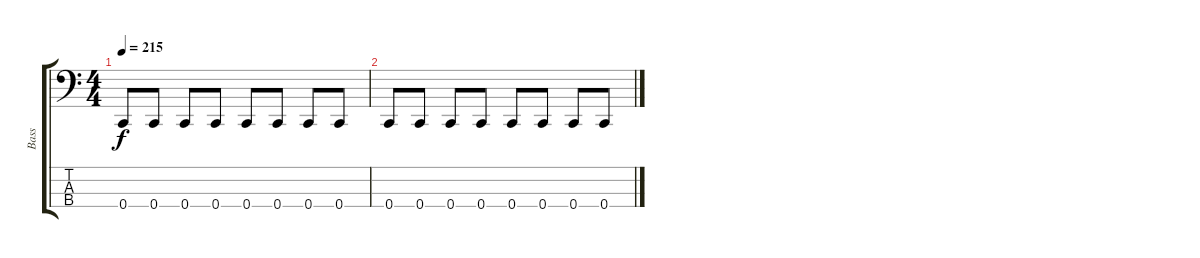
\track ("Bass" "Bass") {instrument electricbasspick}
\staff {score tabs}
\tuning (F2 C2 G1 C1) {hide}
\ts (4 4)
\tempo 215
\clef f4
\ks c
0.4.8{dy f} 0.4.8 0.4.8 0.4.8 0.4.8 0.4.8 0.4.8 0.4.8 |
0.4.8 0.4.8 0.4.8 0.4.8 0.4.8 0.4.8 0.4.8 0.4.8
